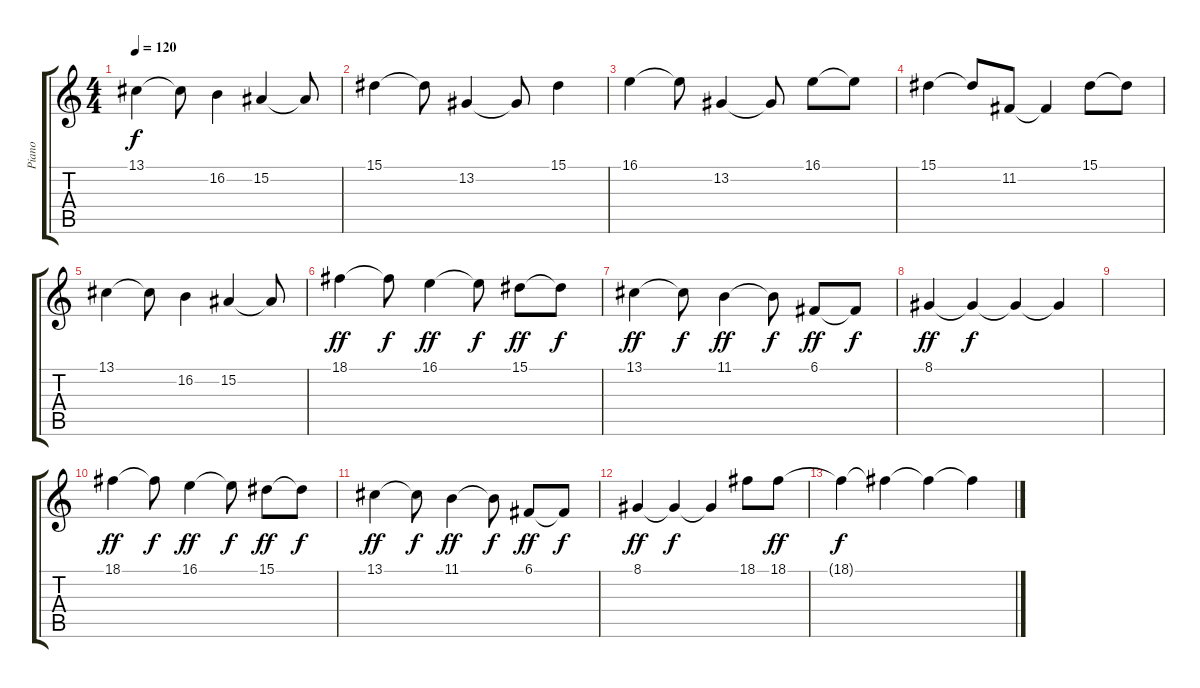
\track ("Piano" "Piano") {instrument electricgrandpiano}
\staff {score tabs}
\tuning (C4 G3 Eb3 Bb2 F2 C2) {hide}
\ts (4 4)
\tempo 120
\clef g2
\ks c
13.1.4{dy f} 13.1{t}.8 16.2.4 15.2.4 15.2{t}.8 |
15.1.4 15.1{t}.8 13.2.4 13.2{t}.8 15.1.4 |
16.1.4 16.1{t}.8 13.2.4 13.2{t}.8 16.1.8 16.1{t}.8 |
15.1.4 15.1{t}.8 11.2.8 11.2{t}.4 15.1.8 15.1{t}.8 |
13.1.4 13.1{t}.8 16.2.4 15.2.4 15.2{t}.8 |
18.1.4{dy ff} 18.1{t}.8{dy f} 16.1.4{dy ff} 16.1{t}.8{dy f} 15.1.8{dy ff} 15.1{t}.8{dy f} |
13.1.4{dy ff} 13.1{t}.8{dy f} 11.1.4{dy ff} 11.1{t}.8{dy f} 6.1.8{dy ff} 6.1{t}.8{dy f} |
8.1.4{dy ff} 8.1{t}.4{dy f} 8.1{t}.4 8.1{t}.4 |
|
18.1.4{dy ff} 18.1{t}.8{dy f} 16.1.4{dy ff} 16.1{t}.8{dy f} 15.1.8{dy ff} 15.1{t}.8{dy f} |
13.1.4{dy ff} 13.1{t}.8{dy f} 11.1.4{dy ff} 11.1{t}.8{dy f} 6.1.8{dy ff} 6.1{t}.8{dy f} |
8.1.4{dy ff} 8.1{t}.4{dy f} 8.1{t}.4 18.1.8 18.1.8{dy ff} |
18.1{t}.4{dy f} 18.1{t}.4 18.1{t}.4 18.1{t}.4
